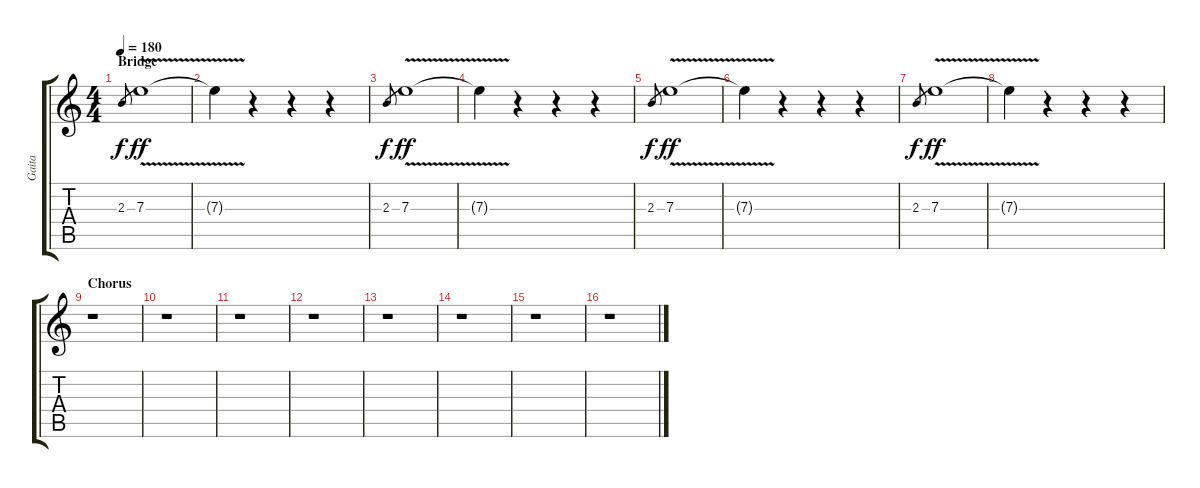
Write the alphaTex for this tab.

\track ("Gaita" "Gaita") {instrument bagpipe}
\staff {score tabs}
\tuning (A5 E5 A4 E4 A3 E3) {hide}
\ts (4 4)
\section ("" "Bridge")
\tempo 180
\clef g2
\ks c
2.3.8{gr dy f} 7.3{v}.1{dy ff} |
7.3{t}.4 r.4 r.4 r.4 |
2.3.8{gr dy f} 7.3{v}.1{dy ff} |
7.3{t}.4 r.4 r.4 r.4 |
2.3.8{gr dy f} 7.3{v}.1{dy ff} |
7.3{t}.4 r.4 r.4 r.4 |
2.3.8{gr dy f} 7.3{v}.1{dy ff} |
7.3{t}.4 r.4 r.4 r.4 |
\section ("" "Chorus")
r.1 |
r.1 |
r.1 |
r.1 |
r.1 |
r.1 |
r.1 |
r.1
